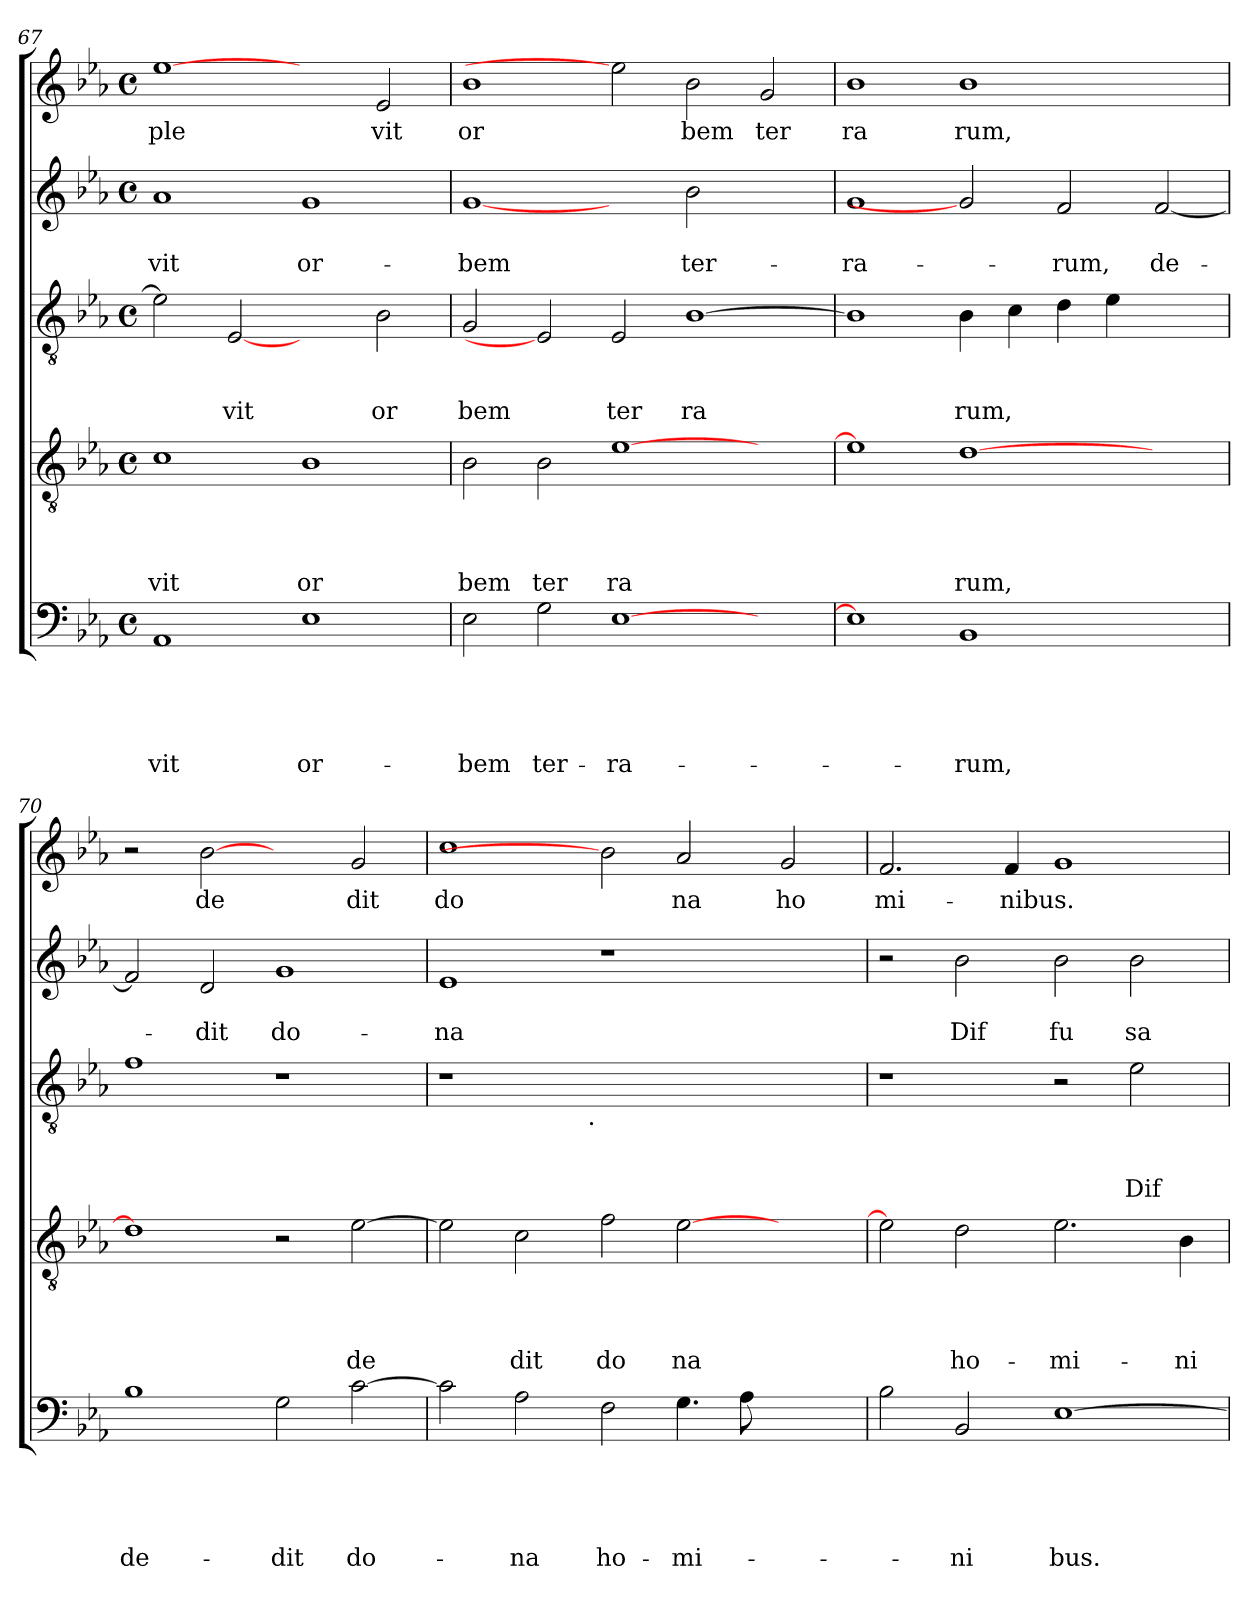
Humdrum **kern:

**kern	**text	**text	**text	**text	**text	**kern	**text	**text	**text	**text	**kern	**text	**text	**text	**kern	**text	**text	**kern	**text
*part5	*part5	*part5	*part5	*part5	*part5	*part4	*part4	*part4	*part4	*part4	*part3	*part3	*part3	*part3	*part2	*part2	*part2	*part1	*part1
*staff5	*staff5	*staff5	*staff5	*staff5	*staff5	*staff4	*staff4	*staff4	*staff4	*staff4	*staff3	*staff3	*staff3	*staff3	*staff2	*staff2	*staff2	*staff1	*staff1
*clefF4	*	*	*	*	*	*clefGv2	*	*	*	*	*clefGv2	*	*	*	*clefG2	*	*	*clefG2	*
*k[b-e-a-]	*	*	*	*	*	*k[b-e-a-]	*	*	*	*	*k[b-e-a-]	*	*	*	*k[b-e-a-]	*	*	*k[b-e-a-]	*
*E-:	*	*	*	*	*	*E-:	*	*	*	*	*E-:	*	*	*	*E-:	*	*	*E-:	*
*M4/4	*	*	*	*	*	*M4/4	*	*	*	*	*M4/4	*	*	*	*M4/4	*	*	*M4/4	*
*met(c)	*	*	*	*	*	*met(c)	*	*	*	*	*met(c)	*	*	*	*met(c)	*	*	*met(c)	*
=67	=67	=67	=67	=67	=67	=67	=67	=67	=67	=67	=67	=67	=67	=67	=67	=67	=67	=67	=67
!	!	!	!	!	!LO:LY:b	!	!	!	!	!LO:LY:b	!	!	!	!	!	!	!LO:LY:b	!	!LO:LY:b
1AA-	.	.	.	.	-vit	1c	.	.	.	vit	2e-\]	.	.	.	1a-	.	-vit	[1ee-	ple
!	!	!	!	!	!	!	!	!	!	!	!	!	!	!LO:LY:b	!	!	!	!	!
.	.	.	.	.	.	.	.	.	.	.	[2E-	.	.	vit	.	.	.	.	.
!	!	!	!	!	!LO:LY:b	!	!	!	!	!LO:LY:b	!	!	!	!	!	!	!LO:LY:b	!	!
1E-	.	.	.	.	or-	1B-	.	.	.	or	2ryy	.	.	.	1g	.	or-	2ryy	.
!	!	!	!	!	!	!	!	!	!	!	!	!	!	!LO:LY:b	!	!	!	!	!LO:LY:b
.	.	.	.	.	.	.	.	.	.	.	2B-\	.	.	or	.	.	.	2e-/	vit
=68	=68	=68	=68	=68	=68	=68	=68	=68	=68	=68	=68	=68	=68	=68	=68	=68	=68	=68	=68
!	!	!	!	!	!LO:LY:b	!	!	!	!	!LO:LY:b	!	!	!	!LO:LY:b	!	!	!LO:LY:b	!	!LO:LY:b
2E-\	.	.	.	.	-bem	2B-\	.	.	.	bem	2G/	.	.	bem	[1g	.	-bem	1b-	or
!	!	!	!	!	!LO:LY:b	!	!	!	!	!LO:LY:b	!	!	!	!	!	!	!	!	!
2G\	.	.	.	.	ter-	2B-\	.	.	.	ter	2E-]	.	.	.	.	.	.	.	.
!	!	!	!	!	!LO:LY:b	!	!	!	!	!LO:LY:b	!	!	!	!LO:LY:b	!	!	!	!	!
[>1E-	.	.	.	.	-ra-	[>1e-	.	.	.	ra	2E-/	.	.	ter	2ryy	.	.	2ee-]	.
!	!	!	!	!	!	!	!	!	!	!	!	!	!	!LO:LY:b	!	!	!LO:LY:b	!	!LO:LY:b
.	.	.	.	.	.	.	.	.	.	.	[>1B-	.	.	ra	2b-\	.	ter-	2b-\	bem
!	!	!	!	!	!	!	!	!	!	!	!	!	!	!	!	!	!	!	!LO:LY:b
2ryy	.	.	.	.	.	2ryy	.	.	.	.	.	.	.	.	2ryy	.	.	2g/	ter
=69	=69	=69	=69	=69	=69	=69	=69	=69	=69	=69	=69	=69	=69	=69	=69	=69	=69	=69	=69
!	!	!	!	!	!	!	!	!	!	!	!	!	!	!	!	!	!LO:LY:b	!	!LO:LY:b
1E-]	.	.	.	.	.	1e-]	.	.	.	.	1B-]	.	.	.	1g	.	-ra-	1b-	ra
!	!	!	!	!	!LO:LY:b	!	!	!	!	!LO:LY:b	!	!	!	!LO:LY:b	!	!	!	!	!LO:LY:b
1BB-	.	.	.	.	-rum,	[>1d	.	.	.	rum,	4B-\	.	.	rum,	2g]	.	.	1b-	rum,
.	.	.	.	.	.	.	.	.	.	.	4c\	.	.	.	.	.	.	.	.
!	!	!	!	!	!	!	!	!	!	!	!	!	!	!	!	!	!LO:LY:b	!	!
.	.	.	.	.	.	.	.	.	.	.	4d\	.	.	.	2f/	.	-rum,	.	.
.	.	.	.	.	.	.	.	.	.	.	4e-\	.	.	.	.	.	.	.	.
!	!	!	!	!	!	!	!	!	!	!	!	!	!	!	!	!	!LO:LY:b	!	!
2ryy	.	.	.	.	.	2ryy	.	.	.	.	2ryy	.	.	.	[<2f/	.	de-	2ryy	.
=70	=70	=70	=70	=70	=70	=70	=70	=70	=70	=70	=70	=70	=70	=70	=70	=70	=70	=70	=70
!	!	!	!	!	!LO:LY:b	!	!	!	!	!	!	!	!	!	!	!	!	!	!
1B-	.	.	.	.	de-	1d]	.	.	.	.	1f	.	.	.	2f/]	.	.	2r	.
!	!	!	!	!	!	!	!	!	!	!	!	!	!	!	!	!	!LO:LY:b	!	!LO:LY:b
.	.	.	.	.	.	.	.	.	.	.	.	.	.	.	2d/	.	-dit	[2b-	de
!	!	!	!	!	!LO:LY:b	!	!	!	!	!	!	!	!	!	!	!	!LO:LY:b	!	!
2G\	.	.	.	.	-dit	2r	.	.	.	.	1r	.	.	.	1g	.	do-	2ryy	.
!	!	!	!	!	!LO:LY:b	!	!	!	!	!LO:LY:b	!	!	!	!	!	!	!	!	!LO:LY:b
[>2c\	.	.	.	.	do-	[>2e-\	.	.	.	de	.	.	.	.	.	.	.	2g/	dit
=71	=71	=71	=71	=71	=71	=71	=71	=71	=71	=71	=71	=71	=71	=71	=71	=71	=71	=71	=71
!	!	!	!	!	!	!	!	!	!	!	!	!	!	!	!	!	!LO:LY:b	!	!LO:LY:b
*	*	*	*	*	*	*	*	*	*	*	*^	*	*	*	*	*	*	*	*
2c\]	.	.	.	.	.	2e-\]	.	.	.	.	1r	2ryy	.	.	.	1e-	.	-na	1cc	do
!	!	!	!	!	!LO:LY:b	!	!	!	!	!LO:LY:b	!	!	!	!	!	!	!	!	!	!
2A-\	.	.	.	.	-na	2c\	.	.	.	dit	.	4...ryy	.	.	.	.	.	.	.	.
!	!	!	!	!	!	!	!	!	!	!	!	!LO:TX:b:t=.	!	!	!	!	!	!	!	!
.	.	.	.	.	.	.	.	.	.	.	.	1ryy	.	.	.	.	.	.	.	.
!	!	!	!	!	!LO:LY:b	!	!	!	!	!LO:LY:b	!	!	!	!	!	!	!	!	!	!
2F\	.	.	.	.	ho-	2f\	.	.	.	do	1.ryy	.	.	.	.	1r	.	.	2b-]	.
!	!	!	!	!	!LO:LY:b	!	!	!	!	!LO:LY:b	!	!	!	!	!	!	!	!	!	!LO:LY:b
4.G\	.	.	.	.	-mi-	[<2e-\	.	.	.	na	.	.	.	.	.	.	.	.	2a-/	na
8A-\	.	.	.	.	.	.	.	.	.	.	.	.	.	.	.	.	.	.	.	.
.	.	.	.	.	.	.	.	.	.	.	.	2ryy	.	.	.	.	.	.	.	.
!	!	!	!	!	!	!	!	!	!	!	!	!	!	!	!	!	!	!	!	!LO:LY:b
2ryy	.	.	.	.	.	2ryy	.	.	.	.	.	.	.	.	.	2ryy	.	.	2g/	ho
.	.	.	.	.	.	.	.	.	.	.	.	32ryy	.	.	.	.	.	.	.	.
!!LO:LB:g=z
=72	=72	=72	=72	=72	=72	=72	=72	=72	=72	=72	=72	=72	=72	=72	=72	=72	=72	=72	=72	=72
!	!	!	!	!	!	!	!	!	!	!	!	!	!	!	!	!	!	!	!	!LO:LY:b
*	*	*	*	*	*	*	*	*	*	*	*v	*v	*	*	*	*	*	*	*	*
2B-\	.	.	.	.	.	2e-\]	.	.	.	.	1r	.	.	.	2r	.	.	2.f/	mi-
!	!	!	!	!	!LO:LY:b	!	!	!	!	!LO:LY:b	!	!	!	!	!	!	!LO:LY:b	!	!
2BB-/	.	.	.	.	-ni	2d\	.	.	.	ho-	.	.	.	.	2b-\	.	Dif	.	.
!	!	!	!	!	!	!	!	!	!	!	!	!	!	!	!	!	!	!	!LO:LY:b
.	.	.	.	.	.	.	.	.	.	.	.	.	.	.	.	.	.	4f/	-nibus.
!	!	!	!	!	!LO:LY:b	!	!	!	!	!LO:LY:b	!	!	!	!	!	!	!LO:LY:b	!	!
[>1E-	.	.	.	.	bus.	2.e-\	.	.	.	-mi-	2r	.	.	.	2b-\	.	fu	1g	.
!	!	!	!	!	!	!	!	!	!	!	!	!	!	!LO:LY:b	!	!	!LO:LY:b	!	!
.	.	.	.	.	.	.	.	.	.	.	2e-\	.	.	Dif-	2b-\	.	sa	.	.
!	!	!	!	!	!	!	!	!	!	!LO:LY:b	!	!	!	!	!	!	!	!	!
.	.	.	.	.	.	4B-\	.	.	.	-ni-	.	.	.	.	.	.	.	.	.
=	=	=	=	=	=	=	=	=	=	=	=	=	=	=	=	=	=	=	=
*-	*-	*-	*-	*-	*-	*-	*-	*-	*-	*-	*-	*-	*-	*-	*-	*-	*-	*-	*-
